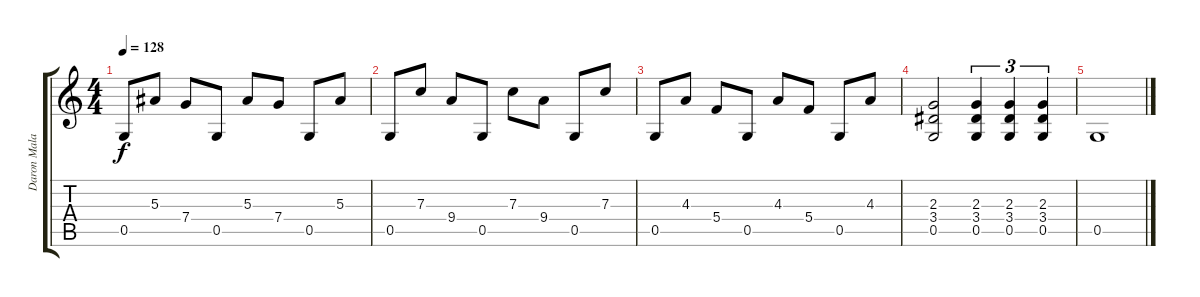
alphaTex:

\track ("Daron Malakian " "Daron Mala") {instrument acousticguitarsteel}
\staff {score tabs}
\tuning (D4 A3 F3 C3 G2 C2) {hide}
\ts (4 4)
\tempo 128
\clef g2
\ks c
0.5.8{dy f} 5.3.8 7.4.8 0.5.8 5.3.8 7.4.8 0.5.8 5.3.8 |
0.5.8 7.3.8 9.4.8 0.5.8 7.3.8 9.4.8 0.5.8 7.3.8 |
0.5.8 4.3.8 5.4.8 0.5.8 4.3.8 5.4.8 0.5.8 4.3.8 |
(2.3 3.4 0.5).2 (2.3 3.4 0.5).4{tu (3 2)} (2.3 3.4 0.5).4{tu (3 2)} (2.3 3.4 0.5).4{tu (3 2)} |
0.5.1
